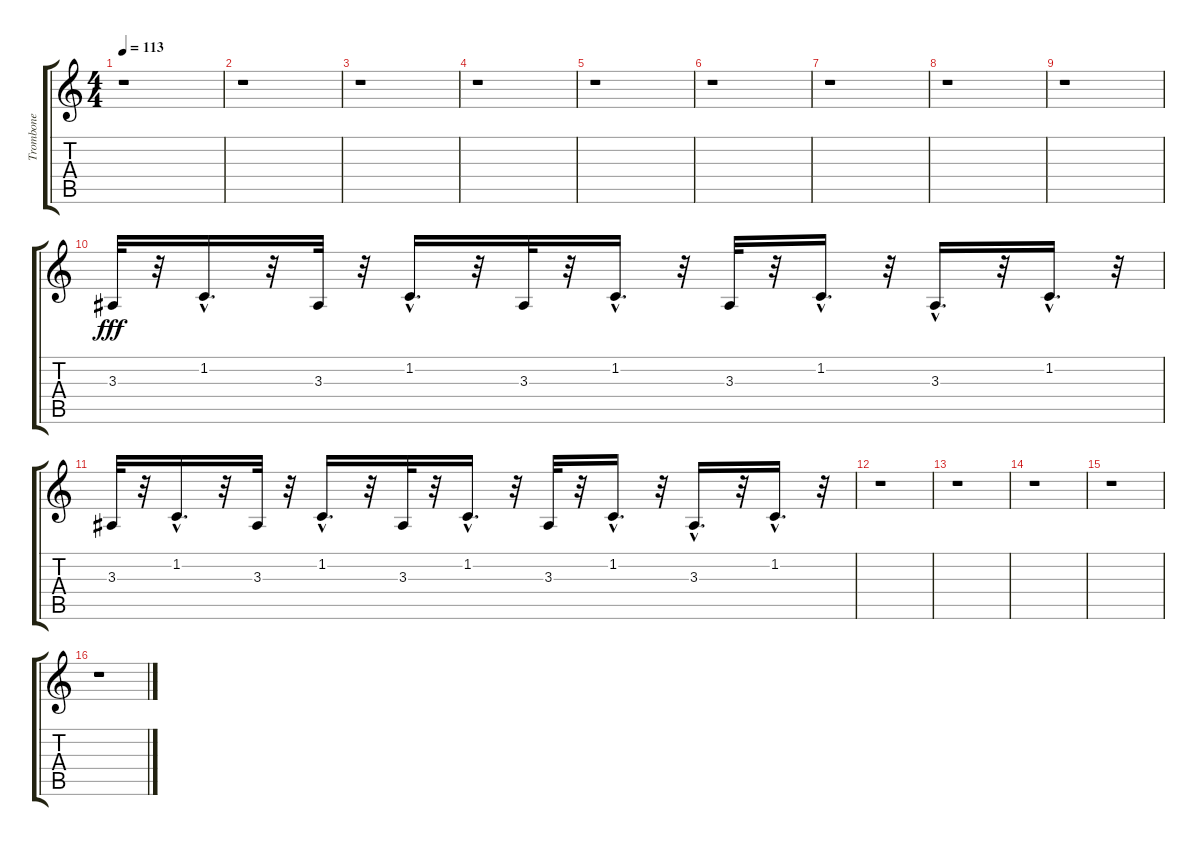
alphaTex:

\track ("Trombone" "Trombone") {instrument trombone}
\staff {score tabs}
\tuning (E4 B3 G3 D3 A2 E2) {hide}
\ts (4 4)
\tempo 113
\clef g2
\ks c
r.1{dy fff} |
r.1 |
r.1 |
r.1 |
r.1 |
r.1 |
r.1 |
r.1 |
r.1 |
3.3.32 r.32 1.2{hac}.16{d} r.32 3.3.32 r.32 1.2{hac}.16{d} r.32 3.3.32 r.32 1.2{hac}.16{d} r.32 3.3.32 r.32 1.2{hac}.16{d} r.32 3.3{hac}.16{d} r.32 1.2{hac}.16{d} r.32 |
3.3.32 r.32 1.2{hac}.16{d} r.32 3.3.32 r.32 1.2{hac}.16{d} r.32 3.3.32 r.32 1.2{hac}.16{d} r.32 3.3.32 r.32 1.2{hac}.16{d} r.32 3.3{hac}.16{d} r.32 1.2{hac}.16{d} r.32 |
r.1 |
r.1 |
r.1 |
r.1 |
r.1
